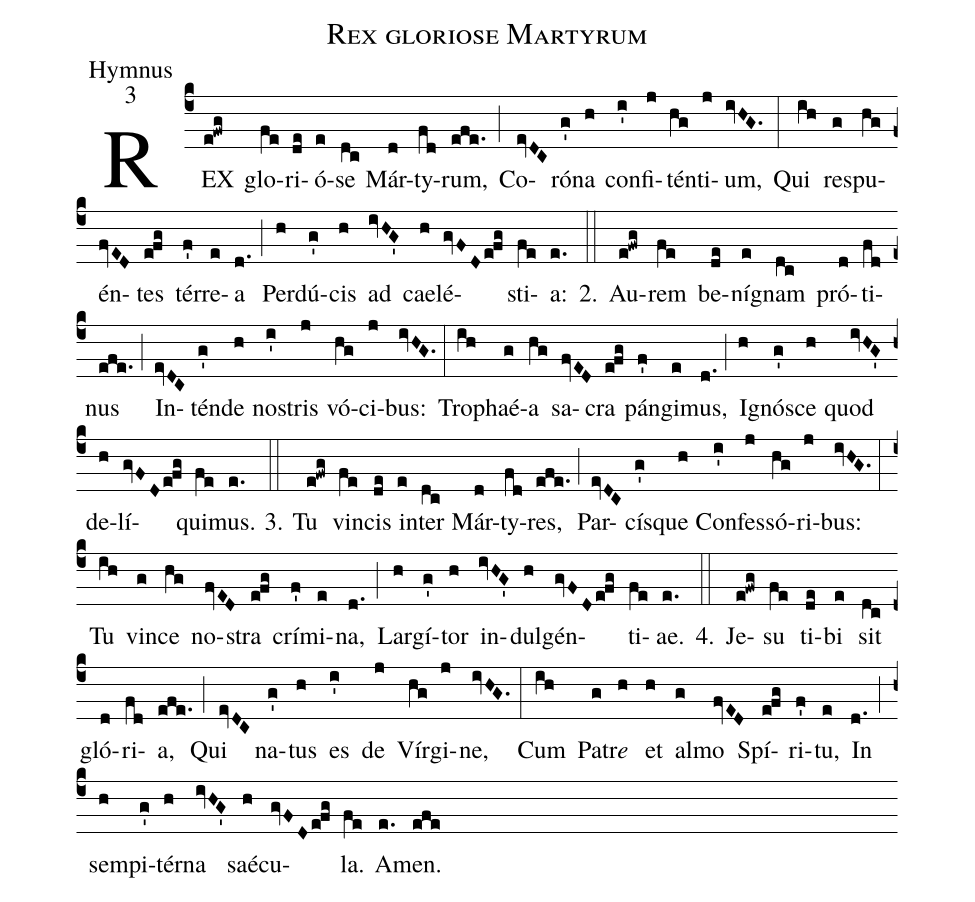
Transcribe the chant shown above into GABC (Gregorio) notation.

name:Rex gloriose Martyrum;
office-part:Hymnus;
mode:3;
%%
(c4) REX(e!fwg) glo(fe)ri(de)ó(e)se(dc) Már(d)ty(fd)rum,(efe.) (;) Co(evDC)ró(g')na(h) con(i')fi(j)tén(hg)ti(j)um,(ivHG.) (:) Qui(ih) re(g)spu(hg)én(fvED)tes(e!fg) tér(f')re(e)a(d.) (;) Per(h)dú(g')cis(h) ad(ivHG') cae(h)lé(gvFD/e!fg)sti(fe)a:(e.) 2.(::) Au(e!fwg)rem(fe) be(de)ní(e)gnam(dc) pró(d)ti(fd)nus(efe.) (;) In(evDC)tén(g')de(h) no(i')stris(j) vó(hg)ci(j)bus:(ivHG.) (:) Tro(ih)phaé(g)a(hg) sa(fvED)cra(e!fg) pán(f')gi(e)mus,(d.) (;) I(h)gnó(g')sce(h) quod(ivHG') de(h)lí(gvFD/e!fg)qui(fe)mus.(e.) 3.(::) Tu(e!fwg) vin(fe)cis(de) in(e)ter(dc) Már(d)ty(fd)res,(efe.) (;) Par(evDC)cí(g')sque(h) Con(i')fes(j)só(hg)ri(j)bus:(ivHG.) (:) Tu(ih) vin(g)ce(hg) no(fvED)stra(e!fg) crí(f')mi(e)na,(d.) (;) Lar(h)gí(g')tor(h) in(ivHG')dul(h)gén(gvFD/e!fg)ti(fe)ae.(e.)
4.(::) Je(e!fwg)su(fe) ti(de)bi(e) sit(dc) gló(d)ri(fd)a,(efe.) (;)
Qui(evDC) na(g')tus(h) es(i') de(j) Vír(hg)gi(j)ne,(ivHG.) (:)
Cum(ih) Pa(g)tr<i>e</i>(h) et(h) al(g)mo(fvED) Spí(e!fg)ri(f')tu,(e)
In(d.) (;) sem(h)pi(g')tér(h)na(ivHG') saé(h)cu(gvFD/e!fg)la.(fe)
A(e.)men.(efe)
